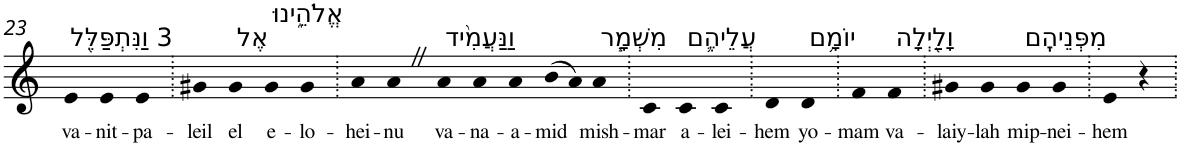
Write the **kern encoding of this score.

**kern	**text
*part1	*part1
*staff1	*staff1
*I"Piano	*
*I'Pno	*
!!LO:PB:g=z
*clefG2	*
*k[]	*
=23	=23
!LO:TX:a:t=3 וַנִּתְפַּלֵּ֖ל	!
!	!LO:LY:b
4e	va-
!	!LO:LY:b
4e	-nit-
!	!LO:LY:b
4e	-pa-
=24.	=24.
!	!LO:LY:b
4g#X	-leil
!LO:TX:a:t=אֶל	!
!	!LO:LY:b
4g#	el
!LO:TX:a:t=אֱלֹהֵ֑ינוּ	!
!	!LO:LY:b
4g#	e-
!	!LO:LY:b
4g#	-lo-
=25.	=25.
!	!LO:LY:b
4a	-hei-
!	!LO:LY:b
4aZ	-nu
!LO:TX:a:t=וַנַּעֲמִ֨יד	!
!	!LO:LY:b
4a	va-
!	!LO:LY:b
4a	-na-
!	!LO:LY:b
4a	-a-
!	!LO:LY:b
(>8b	-mid
8a)	.
!LO:TX:a:t=מִשְׁמָ֧ר	!
!	!LO:LY:b
4a	mish-
=26.	=26.
!	!LO:LY:b
4c	-mar
!LO:TX:a:t=עֲלֵיהֶ֛ם	!
!	!LO:LY:b
4c	a-
!	!LO:LY:b
4c	-lei-
=27.	=27.
!	!LO:LY:b
4d	-hem
!LO:TX:a:t=יוֹמָ֥ם	!
!	!LO:LY:b
4d	yo-
=28.	=28.
!	!LO:LY:b
4f	-mam
!LO:TX:a:t=וָלַ֖יְלָה	!
!	!LO:LY:b
4f	va-
=29.	=29.
!	!LO:LY:b
4g#X	-laiy-
!	!LO:LY:b
4g#	-lah
!LO:TX:a:t=מִפְּנֵיהֶֽם	!
!	!LO:LY:b
4g#	mip-
!	!LO:LY:b
4g#	-nei-
=30.	=30.
!	!LO:LY:b
4e	-hem
4r	.
=.	=.
*-	*-
